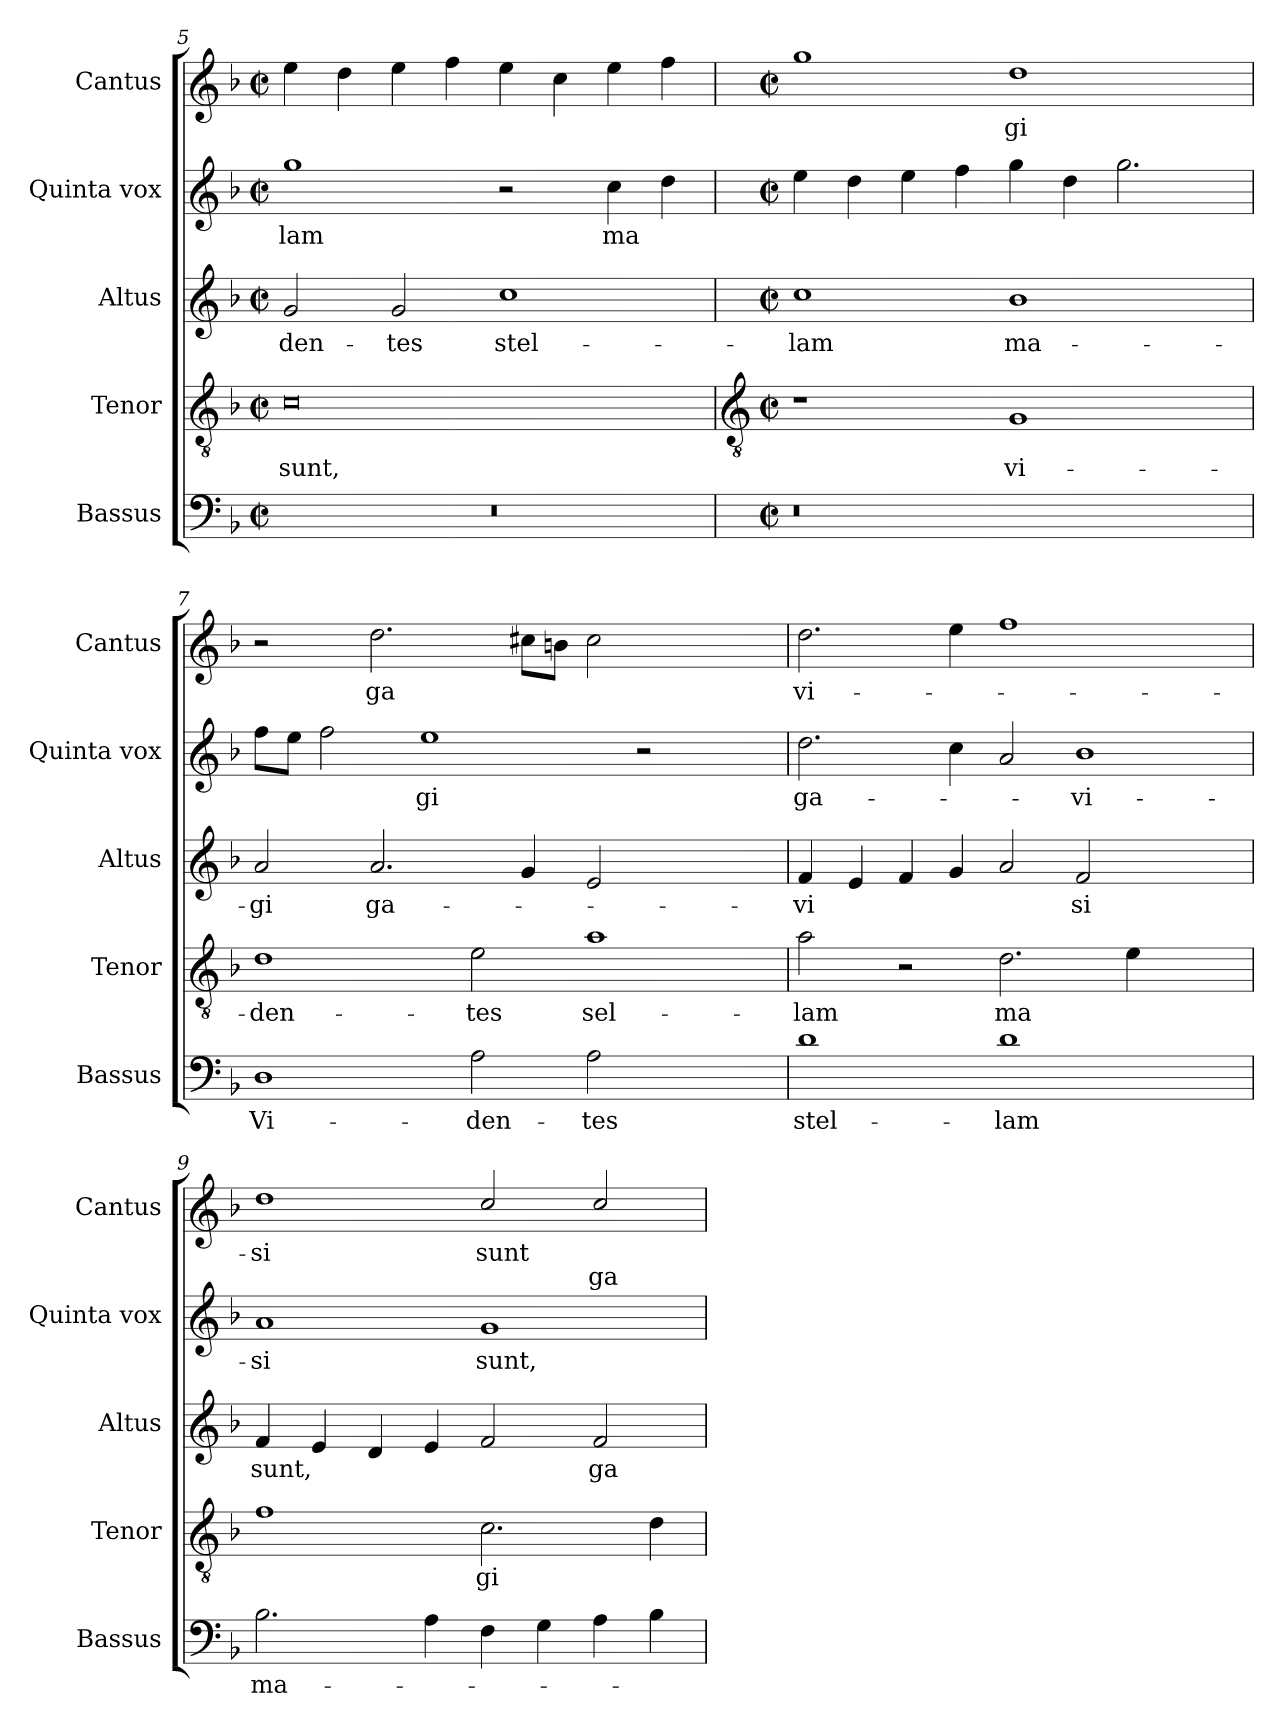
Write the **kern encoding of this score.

**kern	**text	**kern	**text	**kern	**text	**kern	**text	**kern	**text	**text
*part5	*part5	*part4	*part4	*part3	*part3	*part2	*part2	*part1	*part1	*part1
*staff5	*staff5	*staff4	*staff4	*staff3	*staff3	*staff2	*staff2	*staff1	*staff1	*staff1
*I"Bassus	*	*I"Tenor	*	*I"Altus	*	*I"Quinta vox	*	*I"Cantus	*	*
*I'Bassus	*	*I'Tenor	*	*I'Altus	*	*I'Quinta vox	*	*I'Cantus	*	*
*clefF4	*	*clefGv2	*	*clefG2	*	*clefG2	*	*clefG2	*	*
*k[b-]	*	*k[b-]	*	*k[b-]	*	*k[b-]	*	*k[b-]	*	*
*F:	*	*F:	*	*F:	*	*F:	*	*F:	*	*
*M4/2	*	*M4/2	*	*M4/2	*	*M4/2	*	*M4/2	*	*
*met(c|)	*	*met(c|)	*	*met(c|)	*	*met(c|)	*	*met(c|)	*	*
=5	=5	=5	=5	=5	=5	=5	=5	=5	=5	=5
!	!	!	!LO:LY:b	!	!LO:LY:b	!	!LO:LY:b	!	!	!
0r	.	0c	sunt,	2g	-den-	1gg	-lam	4ee	.	.
.	.	.	.	.	.	.	.	4dd	.	.
!	!	!	!	!	!LO:LY:b	!	!	!	!	!
.	.	.	.	2g	-tes	.	.	4ee	.	.
.	.	.	.	.	.	.	.	4ff	.	.
!	!	!	!	!	!LO:LY:b	!	!	!	!	!
.	.	.	.	1cc	stel-	2r	.	4ee	.	.
.	.	.	.	.	.	.	.	4cc	.	.
!	!	!	!	!	!	!	!LO:LY:b	!	!	!
.	.	.	.	.	.	4cc	ma	4ee	.	.
.	.	.	.	.	.	4dd	.	4ff	.	.
!!LO:LB:g=z
=6	=6	=6	=6	=6	=6	=6	=6	=6	=6	=6
*	*	*clefGv2	*	*	*	*	*	*	*	*
*M4/2	*	*M4/2	*	*M4/2	*	*M4/2	*	*M4/2	*	*
*met(c|)	*	*met(c|)	*	*met(c|)	*	*met(c|)	*	*met(c|)	*	*
!	!	!	!	!	!LO:LY:b	!	!	!	!	!
*	*	*	*	*	*	*	*	*^	*	*
0r	.	1r	.	1cc	-lam	4ee	.	1gg	1ryy	.	.
.	.	.	.	.	.	4dd	.	.	.	.	.
.	.	.	.	.	.	4ee	.	.	.	.	.
.	.	.	.	.	.	4ff	.	.	.	.	.
!	!	!	!LO:LY:b	!	!LO:LY:b	!	!	!	!	!LO:LY:b	!
.	.	1G	vi-	1b-	ma-	4gg	.	1dd	2ryy	gi	.
.	.	.	.	.	.	4dd	.	.	.	.	.
.	.	.	.	.	.	2.gg	.	.	2ryy	.	.
4ryy	.	4ryy	.	4ryy	.	.	.	4ryy	4ryy	.	.
=7	=7	=7	=7	=7	=7	=7	=7	=7	=7	=7	=7
!	!LO:LY:b	!	!LO:LY:b	!	!LO:LY:b	!	!	!	!	!	!
1D	Vi-	1d	-den-	2a	-gi	8ffL	.	2r	2ryy	.	.
.	.	.	.	.	.	8eeJ	.	.	.	.	.
.	.	.	.	.	.	2ff	.	.	.	.	.
!	!	!	!	!	!LO:LY:b	!	!	!	!	!LO:LY:b	!
.	.	.	.	2.a	ga-	.	.	2.dd	0ryy	ga	.
!	!	!	!	!	!	!	!LO:LY:b	!	!	!	!
.	.	.	.	.	.	1ee	gi	.	.	.	.
!	!LO:LY:b	!	!LO:LY:b	!	!	!	!	!	!	!	!
2A	-den-	2e	-tes	.	.	.	.	.	.	.	.
.	.	.	.	4g	.	.	.	8cc#L	.	.	.
.	.	.	.	.	.	.	.	8bJ	.	.	.
!	!LO:LY:b	!	!LO:LY:b	!	!	!	!	!	!	!	!
2A	-tes	1a	sel-	2e	.	.	.	2cc#	.	.	.
.	.	.	.	.	.	2r	.	.	.	.	.
2ryy	.	.	.	2ryy	.	.	.	2ryy	.	.	.
.	.	.	.	.	.	4ryy	.	.	.	.	.
=8	=8	=8	=8	=8	=8	=8	=8	=8	=8	=8	=8
!	!LO:LY:b	!	!LO:LY:b	!	!LO:LY:b	!	!LO:LY:b	!	!	!LO:LY:b	!
1d	stel-	2a	-lam	4f	-vi	2.dd	ga-	2.dd	2ryy	vi-	.
.	.	.	.	4e	.	.	.	.	.	.	.
.	.	2r	.	4f	.	.	.	.	0ryy	.	.
.	.	.	.	4g	.	4cc	.	4ee	.	.	.
!	!LO:LY:b	!	!LO:LY:b	!	!	!	!	!	!	!	!
1d	-lam	2.d	ma	2a	.	2a	.	1ff	.	.	.
!	!	!	!	!	!LO:LY:b	!	!LO:LY:b	!	!	!	!
.	.	.	.	2f	si	1b-	-vi-	.	.	.	.
.	.	4e	.	.	.	.	.	.	.	.	.
2ryy	.	2ryy	.	2ryy	.	.	.	2ryy	.	.	.
=9	=9	=9	=9	=9	=9	=9	=9	=9	=9	=9	=9
!	!LO:LY:b	!	!	!	!LO:LY:b	!	!LO:LY:b	!	!	!LO:LY:b	!
2.B-	ma-	1f	.	4f	sunt,	1a	-si	1dd	0ryy	-si	.
.	.	.	.	4e	.	.	.	.	.	.	.
.	.	.	.	4d	.	.	.	.	.	.	.
4A	.	.	.	4e	.	.	.	.	.	.	.
!	!	!	!LO:LY:b	!	!	!	!LO:LY:b	!	!	!LO:LY:b	!
4F	.	2.c	gi	2f	.	1g	sunt,	2cc	.	sunt	.
4G	.	.	.	.	.	.	.	.	.	.	.
!	!	!	!	!	!LO:LY:b	!	!	!	!	!	!LO:LY:b
4A	.	.	.	2f	ga-	.	.	2cc	.	.	ga-
4B-	.	4d	.	.	.	.	.	.	.	.	.
*	*	*	*	*	*	*	*	*v	*v	*	*
=	=	=	=	=	=	=	=	=	=	=
*-	*-	*-	*-	*-	*-	*-	*-	*-	*-	*-
